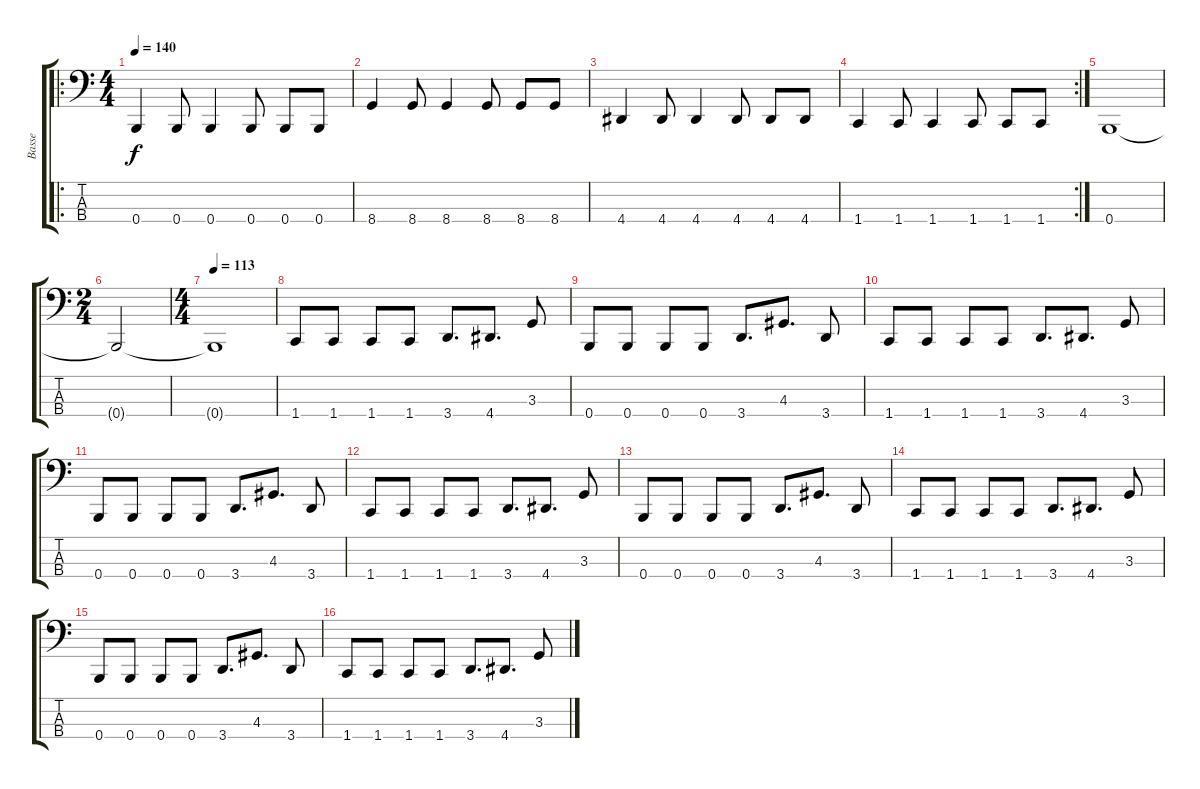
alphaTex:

\track ("Basse" "Basse") {instrument electricbassfinger}
\staff {score tabs}
\tuning (D2 A1 E1 B0) {hide}
\ro
\ts (4 4)
\tempo 140
\clef f4
\ks c
0.4.4{dy f} 0.4.8 0.4.4 0.4.8 0.4.8 0.4.8 |
8.4.4 8.4.8 8.4.4 8.4.8 8.4.8 8.4.8 |
4.4.4 4.4.8 4.4.4 4.4.8 4.4.8 4.4.8 |
\rc 2
1.4.4 1.4.8 1.4.4 1.4.8 1.4.8 1.4.8 |
0.4.1 |
\ts (2 4)
0.4{t}.2 |
\ts (4 4)
\tempo 113
0.4{t}.1 |
1.4.8 1.4.8 1.4.8 1.4.8 3.4.8{d} 4.4.8{d} 3.3.8 |
0.4.8 0.4.8 0.4.8 0.4.8 3.4.8{d} 4.3.8{d} 3.4.8 |
1.4.8 1.4.8 1.4.8 1.4.8 3.4.8{d} 4.4.8{d} 3.3.8 |
0.4.8 0.4.8 0.4.8 0.4.8 3.4.8{d} 4.3.8{d} 3.4.8 |
1.4.8 1.4.8 1.4.8 1.4.8 3.4.8{d} 4.4.8{d} 3.3.8 |
0.4.8 0.4.8 0.4.8 0.4.8 3.4.8{d} 4.3.8{d} 3.4.8 |
1.4.8 1.4.8 1.4.8 1.4.8 3.4.8{d} 4.4.8{d} 3.3.8 |
0.4.8 0.4.8 0.4.8 0.4.8 3.4.8{d} 4.3.8{d} 3.4.8 |
1.4.8 1.4.8 1.4.8 1.4.8 3.4.8{d} 4.4.8{d} 3.3.8
